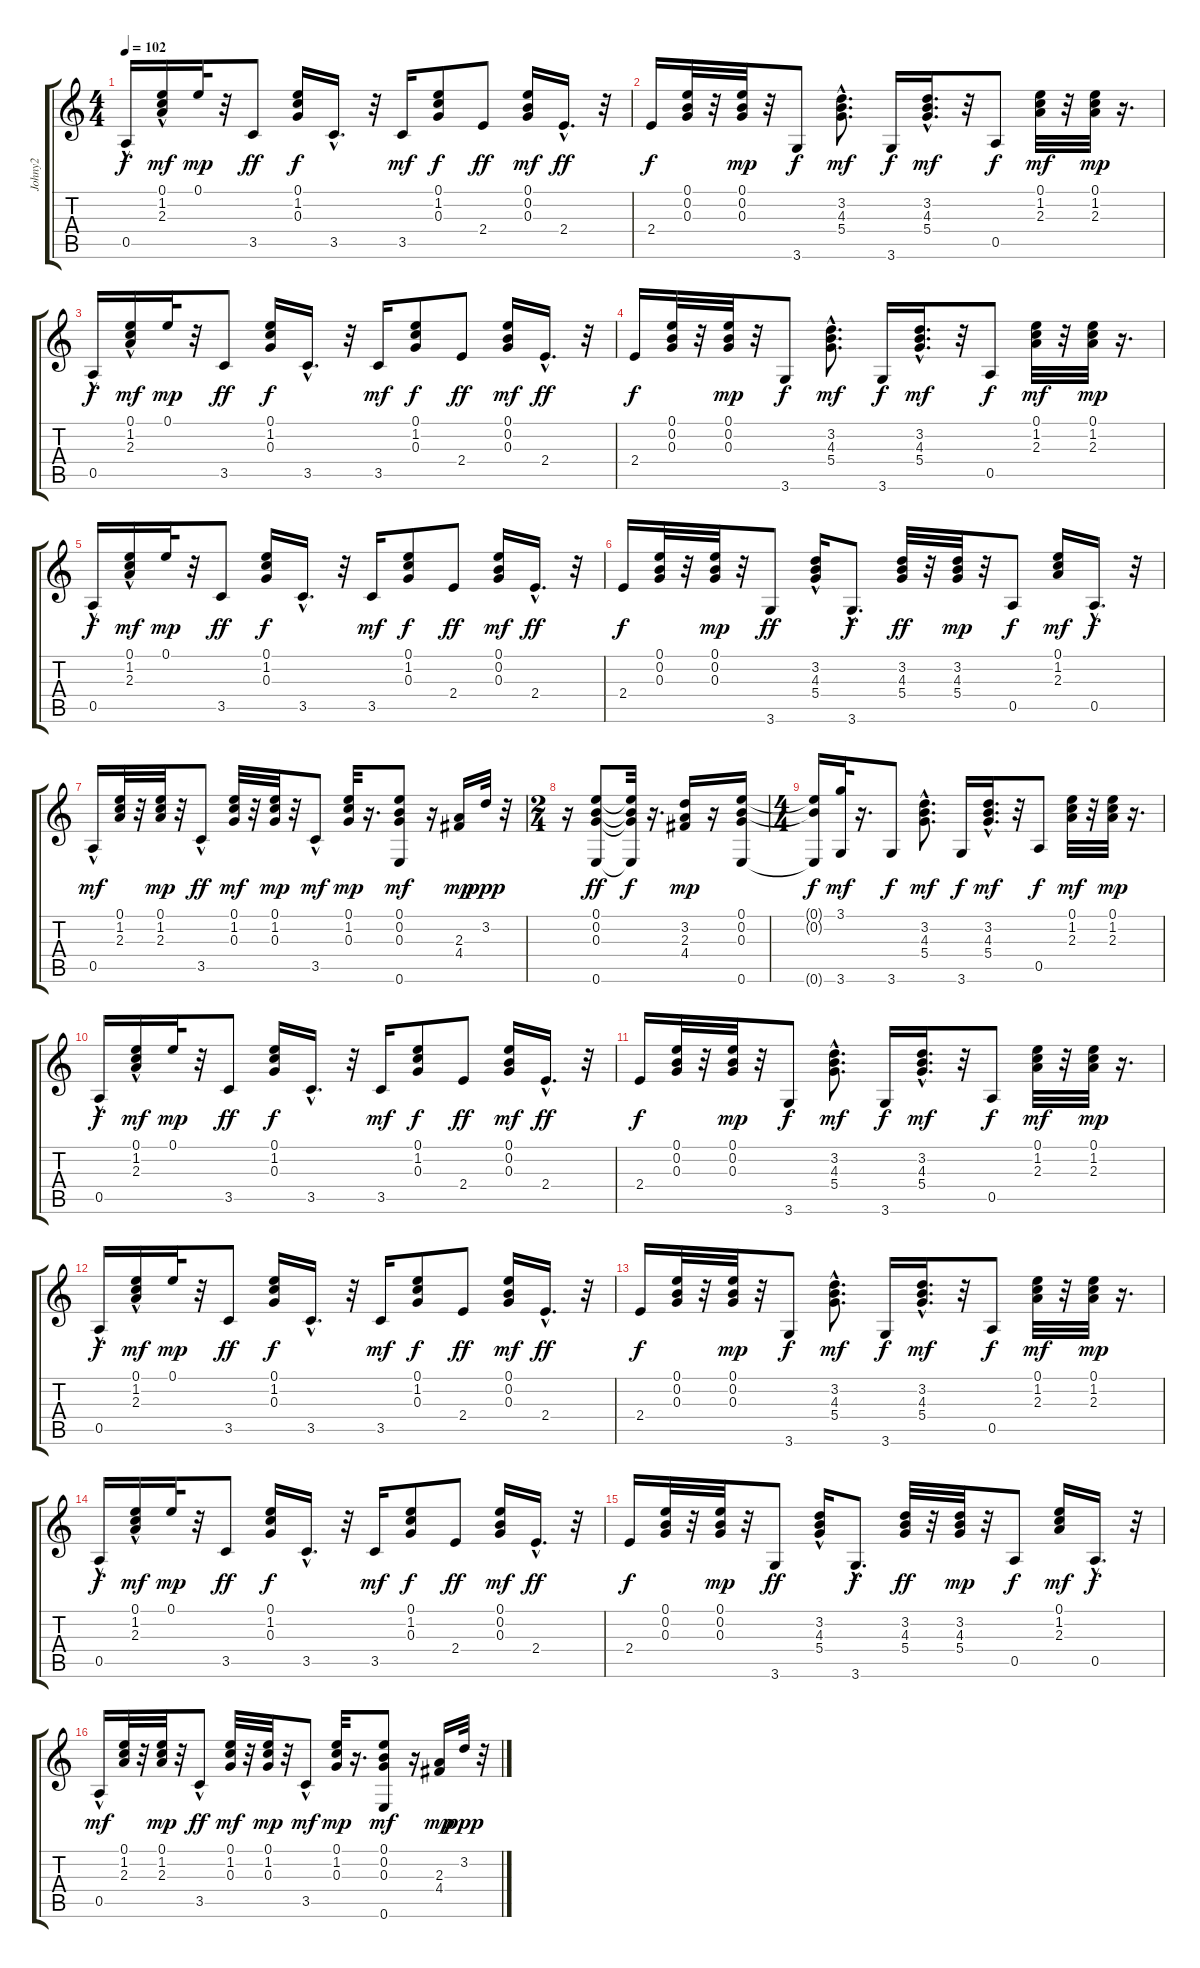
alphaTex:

\track ("Johny2" "Johny2") {instrument acousticguitarsteel}
\staff {score tabs}
\tuning (E4 B3 G3 D3 A2 E2) {hide}
\ts (4 4)
\tempo 102
\clef g2
\ks c
0.5{hac}.16{dy f} (0.1 1.2{hac} 2.3{hac}).16{dy mf} 0.1.32{dy mp} r.32 3.5.8{dy ff} (0.1 1.2 0.3).16{dy f} 3.5{hac}.16{d} r.32 3.5.16{dy mf} (0.1 1.2 0.3).8{dy f} 2.4.8{dy ff} (0.1 0.2 0.3).16{dy mf} 2.4{hac}.16{d dy ff} r.32 |
2.4.16{dy f} (0.1 0.2 0.3).32 r.32 (0.1 0.2 0.3).32{dy mp} r.32 3.6.8{dy f} (3.2 4.3{hac} 5.4{hac}).8{d dy mf} 3.6.16{dy f} (3.2{hac} 4.3{hac} 5.4{hac}).16{d dy mf} r.32 0.5.8{dy f} (0.1 1.2 2.3).32{dy mf} r.32 (0.1 1.2 2.3).32{dy mp} r.16{d} |
0.5{hac}.16{dy f} (0.1 1.2{hac} 2.3{hac}).16{dy mf} 0.1.32{dy mp} r.32 3.5.8{dy ff} (0.1 1.2 0.3).16{dy f} 3.5{hac}.16{d} r.32 3.5.16{dy mf} (0.1 1.2 0.3).8{dy f} 2.4.8{dy ff} (0.1 0.2 0.3).16{dy mf} 2.4{hac}.16{d dy ff} r.32 |
2.4.16{dy f} (0.1 0.2 0.3).32 r.32 (0.1 0.2 0.3).32{dy mp} r.32 3.6.8{dy f} (3.2 4.3{hac} 5.4{hac}).8{d dy mf} 3.6.16{dy f} (3.2{hac} 4.3{hac} 5.4{hac}).16{d dy mf} r.32 0.5.8{dy f} (0.1 1.2 2.3).32{dy mf} r.32 (0.1 1.2 2.3).32{dy mp} r.16{d} |
0.5{hac}.16{dy f} (0.1 1.2{hac} 2.3{hac}).16{dy mf} 0.1.32{dy mp} r.32 3.5.8{dy ff} (0.1 1.2 0.3).16{dy f} 3.5{hac}.16{d} r.32 3.5.16{dy mf} (0.1 1.2 0.3).8{dy f} 2.4.8{dy ff} (0.1 0.2 0.3).16{dy mf} 2.4{hac}.16{d dy ff} r.32 |
2.4.16{dy f} (0.1 0.2 0.3).32 r.32 (0.1 0.2 0.3).32{dy mp} r.32 3.6.8{dy ff} (3.2{hac} 4.3{hac} 5.4{hac}).16 3.6{hac}.8{d dy f} (3.2 4.3 5.4).32{dy ff} r.32 (3.2 4.3 5.4).32{dy mp} r.32 0.5.8{dy f} (0.1 1.2 2.3).16{dy mf} 0.5{hac}.16{d dy f} r.32 |
0.5{hac}.16{dy mf} (0.1 1.2 2.3).32 r.32 (0.1 1.2 2.3).32{dy mp} r.32 3.5{hac}.8{dy ff} (0.1 1.2 0.3).32{dy mf} r.32 (0.1 1.2 0.3).32{dy mp} r.32 3.5{hac}.8{dy mf} (0.1 1.2 0.3).32{dy mp} r.16{d} (0.1 0.2 0.3 0.6).8{dy mf} r.16 (2.3 4.4).16{dy mp} 3.2.32{dy ppp} r.32 |
\ts (2 4)
r.16 (0.1 0.2 0.3 0.6).8{dy ff} (0.1{t} 0.2{t} 0.3{t} 0.6{t}).32{dy f} r.16{d} (3.2 2.3 4.4).16{dy mp} r.16 (0.1 0.2 0.3 0.6).16 |
\ts (4 4)
(0.1{t} 0.2{t} 0.6{t}).16{dy f} (3.1 3.6).32{dy mf} r.16{d} 3.6.8{dy f} (3.2 4.3{hac} 5.4{hac}).8{d dy mf} 3.6.16{dy f} (3.2{hac} 4.3{hac} 5.4{hac}).16{d dy mf} r.32 0.5.8{dy f} (0.1 1.2 2.3).32{dy mf} r.32 (0.1 1.2 2.3).32{dy mp} r.16{d} |
0.5{hac}.16{dy f} (0.1 1.2{hac} 2.3{hac}).16{dy mf} 0.1.32{dy mp} r.32 3.5.8{dy ff} (0.1 1.2 0.3).16{dy f} 3.5{hac}.16{d} r.32 3.5.16{dy mf} (0.1 1.2 0.3).8{dy f} 2.4.8{dy ff} (0.1 0.2 0.3).16{dy mf} 2.4{hac}.16{d dy ff} r.32 |
2.4.16{dy f} (0.1 0.2 0.3).32 r.32 (0.1 0.2 0.3).32{dy mp} r.32 3.6.8{dy f} (3.2 4.3{hac} 5.4{hac}).8{d dy mf} 3.6.16{dy f} (3.2{hac} 4.3{hac} 5.4{hac}).16{d dy mf} r.32 0.5.8{dy f} (0.1 1.2 2.3).32{dy mf} r.32 (0.1 1.2 2.3).32{dy mp} r.16{d} |
0.5{hac}.16{dy f} (0.1 1.2{hac} 2.3{hac}).16{dy mf} 0.1.32{dy mp} r.32 3.5.8{dy ff} (0.1 1.2 0.3).16{dy f} 3.5{hac}.16{d} r.32 3.5.16{dy mf} (0.1 1.2 0.3).8{dy f} 2.4.8{dy ff} (0.1 0.2 0.3).16{dy mf} 2.4{hac}.16{d dy ff} r.32 |
2.4.16{dy f} (0.1 0.2 0.3).32 r.32 (0.1 0.2 0.3).32{dy mp} r.32 3.6.8{dy f} (3.2 4.3{hac} 5.4{hac}).8{d dy mf} 3.6.16{dy f} (3.2{hac} 4.3{hac} 5.4{hac}).16{d dy mf} r.32 0.5.8{dy f} (0.1 1.2 2.3).32{dy mf} r.32 (0.1 1.2 2.3).32{dy mp} r.16{d} |
0.5{hac}.16{dy f} (0.1 1.2{hac} 2.3{hac}).16{dy mf} 0.1.32{dy mp} r.32 3.5.8{dy ff} (0.1 1.2 0.3).16{dy f} 3.5{hac}.16{d} r.32 3.5.16{dy mf} (0.1 1.2 0.3).8{dy f} 2.4.8{dy ff} (0.1 0.2 0.3).16{dy mf} 2.4{hac}.16{d dy ff} r.32 |
2.4.16{dy f} (0.1 0.2 0.3).32 r.32 (0.1 0.2 0.3).32{dy mp} r.32 3.6.8{dy ff} (3.2{hac} 4.3{hac} 5.4{hac}).16 3.6{hac}.8{d dy f} (3.2 4.3 5.4).32{dy ff} r.32 (3.2 4.3 5.4).32{dy mp} r.32 0.5.8{dy f} (0.1 1.2 2.3).16{dy mf} 0.5{hac}.16{d dy f} r.32 |
0.5{hac}.16{dy mf} (0.1 1.2 2.3).32 r.32 (0.1 1.2 2.3).32{dy mp} r.32 3.5{hac}.8{dy ff} (0.1 1.2 0.3).32{dy mf} r.32 (0.1 1.2 0.3).32{dy mp} r.32 3.5{hac}.8{dy mf} (0.1 1.2 0.3).32{dy mp} r.16{d} (0.1 0.2 0.3 0.6).8{dy mf} r.16 (2.3 4.4).16{dy mp} 3.2.32{dy ppp} r.32
